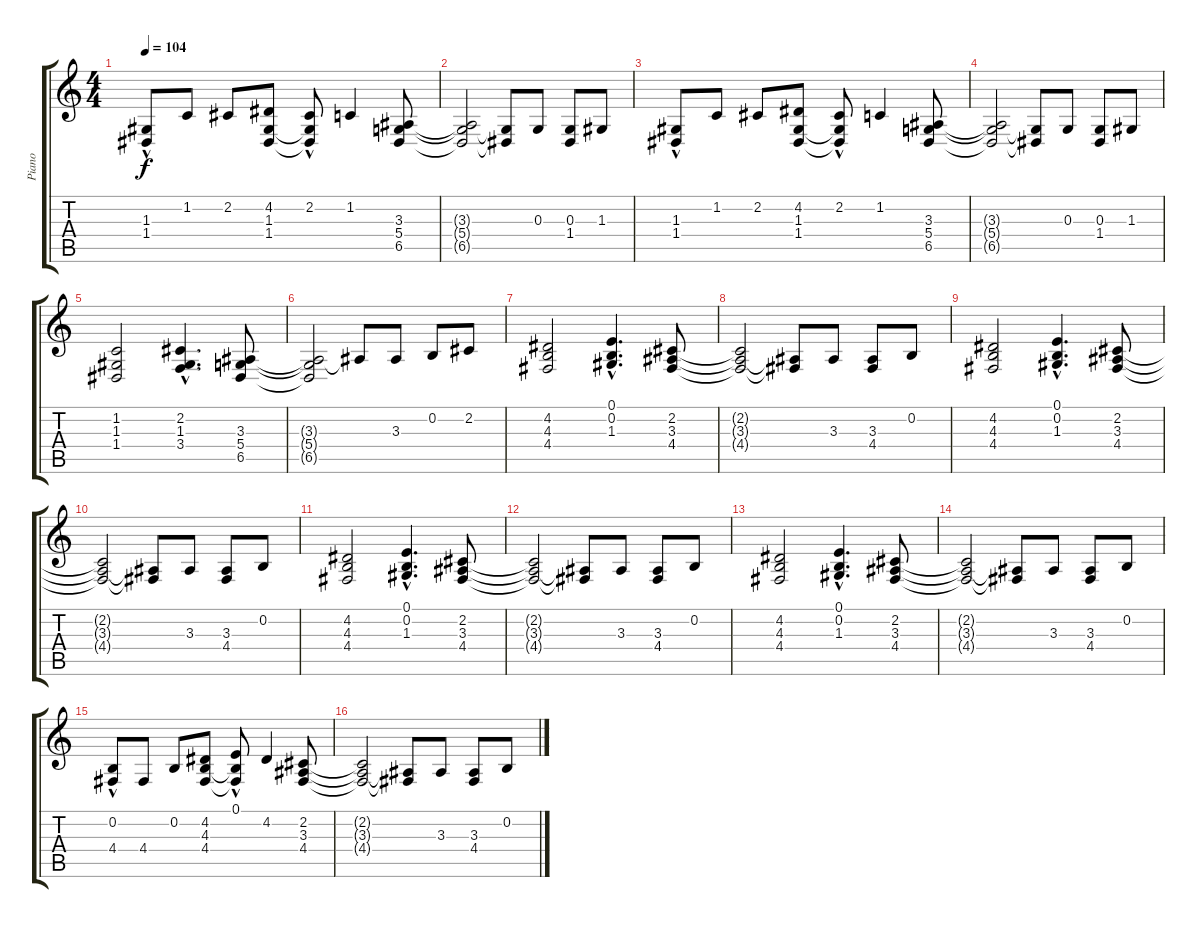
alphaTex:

\track ("Piano" "Piano") {instrument acousticgrandpiano}
\staff {score tabs}
\tuning (E4 B3 G3 D3 A2 E2) {hide}
\ts (4 4)
\tempo 104
\clef g2
\ks c
(1.3{hac} 1.4{hac}).8{dy f} 1.2.8 2.2.8 (4.2 1.3 1.4).8 (2.2 1.3{hac t} 1.4{hac t}).8 1.2.4 (3.3 5.4 6.5).8 |
(3.3{t} 5.4{t} 6.5{t}).2 (5.4{t} 6.5{t}).8 0.3.8 (0.3 1.4).8 1.3.8 |
(1.3{hac} 1.4{hac}).8 1.2.8 2.2.8 (4.2 1.3 1.4).8 (2.2 1.3{hac t} 1.4{hac t}).8 1.2.4 (3.3 5.4 6.5).8 |
(3.3{t} 5.4{t} 6.5{t}).2 (5.4{t} 6.5{t}).8 0.3.8 (0.3 1.4).8 1.3.8 |
(1.2 1.3 1.4).2 (2.2{hac} 1.3{hac} 3.4{hac}).4{d} (3.3 5.4 6.5).8 |
(3.3{t} 5.4{t} 6.5{t}).2 3.3{t}.8 3.3.8 0.2.8 2.2.8 |
(4.2 4.3 4.4).2 (0.1{hac} 0.2{hac} 1.3{hac}).4{d} (2.2 3.3 4.4).8 |
(2.2{t} 3.3{t} 4.4{t}).2 (3.3{t} 4.4{t}).8 3.3.8 (3.3 4.4).8 0.2.8 |
(4.2 4.3 4.4).2 (0.1{hac} 0.2{hac} 1.3{hac}).4{d} (2.2 3.3 4.4).8 |
(2.2{t} 3.3{t} 4.4{t}).2 (3.3{t} 4.4{t}).8 3.3.8 (3.3 4.4).8 0.2.8 |
(4.2 4.3 4.4).2 (0.1{hac} 0.2{hac} 1.3{hac}).4{d} (2.2 3.3 4.4).8 |
(2.2{t} 3.3{t} 4.4{t}).2 (3.3{t} 4.4{t}).8 3.3.8 (3.3 4.4).8 0.2.8 |
(4.2 4.3 4.4).2 (0.1{hac} 0.2{hac} 1.3{hac}).4{d} (2.2 3.3 4.4).8 |
(2.2{t} 3.3{t} 4.4{t}).2 (3.3{t} 4.4{t}).8 3.3.8 (3.3 4.4).8 0.2.8 |
(0.2{hac} 4.4{hac}).8 4.4.8 0.2.8 (4.2 4.3 4.4).8 (0.1 4.3{hac t} 4.4{hac t}).8 4.2.4 (2.2 3.3 4.4).8 |
(2.2{t} 3.3{t} 4.4{t}).2 (3.3{t} 4.4{t}).8 3.3.8 (3.3 4.4).8 0.2.8
